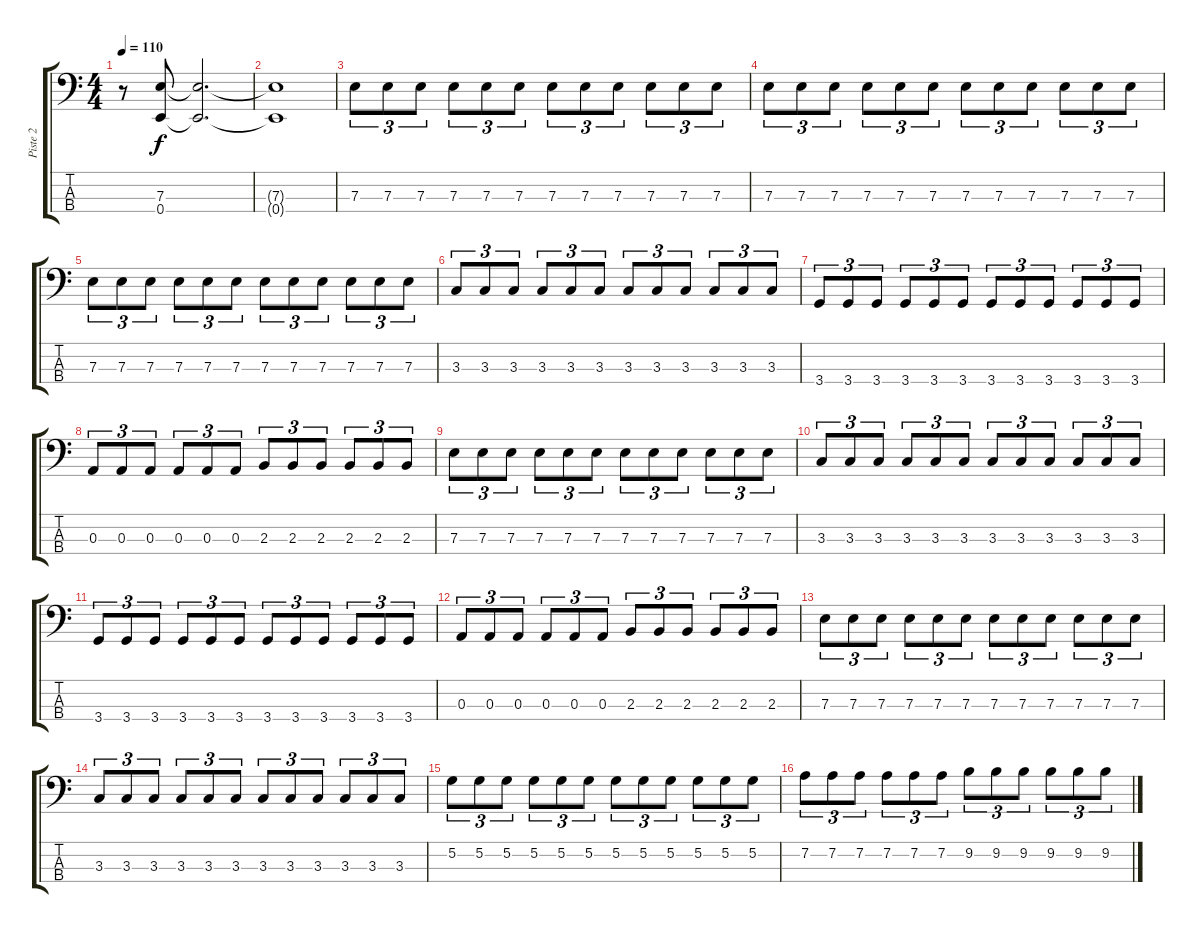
\track ("Piste 2" "Piste 2") {instrument electricbasspick}
\staff {score tabs}
\tuning (G2 D2 A1 E1) {hide}
\ts (4 4)
\tempo 110
\clef f4
\ks c
r.8{dy f instrument electricbasspick} (7.3 0.4).8 (7.3{t} 0.4{t}).2{d} |
(7.3{t} 0.4{t}).1 |
7.3.8{tu (3 2)} 7.3.8{tu (3 2)} 7.3.8{tu (3 2)} 7.3.8{tu (3 2)} 7.3.8{tu (3 2)} 7.3.8{tu (3 2)} 7.3.8{tu (3 2)} 7.3.8{tu (3 2)} 7.3.8{tu (3 2)} 7.3.8{tu (3 2)} 7.3.8{tu (3 2)} 7.3.8{tu (3 2)} |
7.3.8{tu (3 2)} 7.3.8{tu (3 2)} 7.3.8{tu (3 2)} 7.3.8{tu (3 2)} 7.3.8{tu (3 2)} 7.3.8{tu (3 2)} 7.3.8{tu (3 2)} 7.3.8{tu (3 2)} 7.3.8{tu (3 2)} 7.3.8{tu (3 2)} 7.3.8{tu (3 2)} 7.3.8{tu (3 2)} |
7.3.8{tu (3 2)} 7.3.8{tu (3 2)} 7.3.8{tu (3 2)} 7.3.8{tu (3 2)} 7.3.8{tu (3 2)} 7.3.8{tu (3 2)} 7.3.8{tu (3 2)} 7.3.8{tu (3 2)} 7.3.8{tu (3 2)} 7.3.8{tu (3 2)} 7.3.8{tu (3 2)} 7.3.8{tu (3 2)} |
3.3.8{tu (3 2)} 3.3.8{tu (3 2)} 3.3.8{tu (3 2)} 3.3.8{tu (3 2)} 3.3.8{tu (3 2)} 3.3.8{tu (3 2)} 3.3.8{tu (3 2)} 3.3.8{tu (3 2)} 3.3.8{tu (3 2)} 3.3.8{tu (3 2)} 3.3.8{tu (3 2)} 3.3.8{tu (3 2)} |
3.4.8{tu (3 2)} 3.4.8{tu (3 2)} 3.4.8{tu (3 2)} 3.4.8{tu (3 2)} 3.4.8{tu (3 2)} 3.4.8{tu (3 2)} 3.4.8{tu (3 2)} 3.4.8{tu (3 2)} 3.4.8{tu (3 2)} 3.4.8{tu (3 2)} 3.4.8{tu (3 2)} 3.4.8{tu (3 2)} |
0.3.8{tu (3 2)} 0.3.8{tu (3 2)} 0.3.8{tu (3 2)} 0.3.8{tu (3 2)} 0.3.8{tu (3 2)} 0.3.8{tu (3 2)} 2.3.8{tu (3 2)} 2.3.8{tu (3 2)} 2.3.8{tu (3 2)} 2.3.8{tu (3 2)} 2.3.8{tu (3 2)} 2.3.8{tu (3 2)} |
7.3.8{tu (3 2)} 7.3.8{tu (3 2)} 7.3.8{tu (3 2)} 7.3.8{tu (3 2)} 7.3.8{tu (3 2)} 7.3.8{tu (3 2)} 7.3.8{tu (3 2)} 7.3.8{tu (3 2)} 7.3.8{tu (3 2)} 7.3.8{tu (3 2)} 7.3.8{tu (3 2)} 7.3.8{tu (3 2)} |
3.3.8{tu (3 2)} 3.3.8{tu (3 2)} 3.3.8{tu (3 2)} 3.3.8{tu (3 2)} 3.3.8{tu (3 2)} 3.3.8{tu (3 2)} 3.3.8{tu (3 2)} 3.3.8{tu (3 2)} 3.3.8{tu (3 2)} 3.3.8{tu (3 2)} 3.3.8{tu (3 2)} 3.3.8{tu (3 2)} |
3.4.8{tu (3 2)} 3.4.8{tu (3 2)} 3.4.8{tu (3 2)} 3.4.8{tu (3 2)} 3.4.8{tu (3 2)} 3.4.8{tu (3 2)} 3.4.8{tu (3 2)} 3.4.8{tu (3 2)} 3.4.8{tu (3 2)} 3.4.8{tu (3 2)} 3.4.8{tu (3 2)} 3.4.8{tu (3 2)} |
0.3.8{tu (3 2)} 0.3.8{tu (3 2)} 0.3.8{tu (3 2)} 0.3.8{tu (3 2)} 0.3.8{tu (3 2)} 0.3.8{tu (3 2)} 2.3.8{tu (3 2)} 2.3.8{tu (3 2)} 2.3.8{tu (3 2)} 2.3.8{tu (3 2)} 2.3.8{tu (3 2)} 2.3.8{tu (3 2)} |
7.3.8{tu (3 2)} 7.3.8{tu (3 2)} 7.3.8{tu (3 2)} 7.3.8{tu (3 2)} 7.3.8{tu (3 2)} 7.3.8{tu (3 2)} 7.3.8{tu (3 2)} 7.3.8{tu (3 2)} 7.3.8{tu (3 2)} 7.3.8{tu (3 2)} 7.3.8{tu (3 2)} 7.3.8{tu (3 2)} |
3.3.8{tu (3 2)} 3.3.8{tu (3 2)} 3.3.8{tu (3 2)} 3.3.8{tu (3 2)} 3.3.8{tu (3 2)} 3.3.8{tu (3 2)} 3.3.8{tu (3 2)} 3.3.8{tu (3 2)} 3.3.8{tu (3 2)} 3.3.8{tu (3 2)} 3.3.8{tu (3 2)} 3.3.8{tu (3 2)} |
5.2.8{tu (3 2)} 5.2.8{tu (3 2)} 5.2.8{tu (3 2)} 5.2.8{tu (3 2)} 5.2.8{tu (3 2)} 5.2.8{tu (3 2)} 5.2.8{tu (3 2)} 5.2.8{tu (3 2)} 5.2.8{tu (3 2)} 5.2.8{tu (3 2)} 5.2.8{tu (3 2)} 5.2.8{tu (3 2)} |
7.2.8{tu (3 2)} 7.2.8{tu (3 2)} 7.2.8{tu (3 2)} 7.2.8{tu (3 2)} 7.2.8{tu (3 2)} 7.2.8{tu (3 2)} 9.2.8{tu (3 2)} 9.2.8{tu (3 2)} 9.2.8{tu (3 2)} 9.2.8{tu (3 2)} 9.2.8{tu (3 2)} 9.2.8{tu (3 2)}
